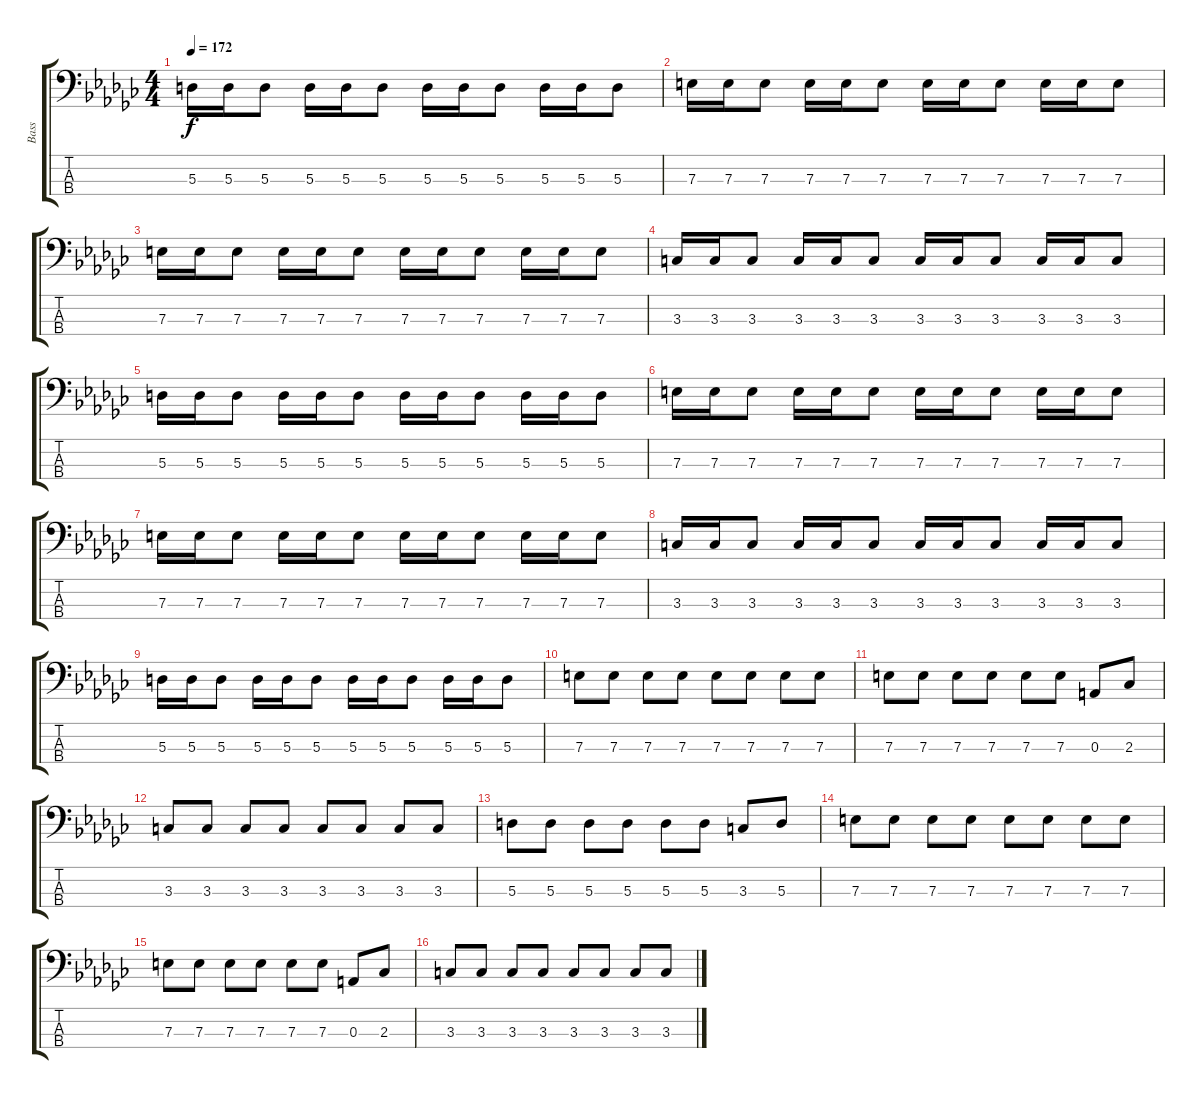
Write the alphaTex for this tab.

\track ("Bass" "Bass") {instrument electricbassfinger}
\staff {score tabs}
\tuning (G2 D2 A1 E1) {hide}
\ts (4 4)
\tempo 172
\clef f4
\ks ebminor
5.3.16{dy f} 5.3.16 5.3.8 5.3.16 5.3.16 5.3.8 5.3.16 5.3.16 5.3.8 5.3.16 5.3.16 5.3.8 |
7.3.16 7.3.16 7.3.8 7.3.16 7.3.16 7.3.8 7.3.16 7.3.16 7.3.8 7.3.16 7.3.16 7.3.8 |
7.3.16 7.3.16 7.3.8 7.3.16 7.3.16 7.3.8 7.3.16 7.3.16 7.3.8 7.3.16 7.3.16 7.3.8 |
3.3.16 3.3.16 3.3.8 3.3.16 3.3.16 3.3.8 3.3.16 3.3.16 3.3.8 3.3.16 3.3.16 3.3.8 |
5.3.16 5.3.16 5.3.8 5.3.16 5.3.16 5.3.8 5.3.16 5.3.16 5.3.8 5.3.16 5.3.16 5.3.8 |
7.3.16 7.3.16 7.3.8 7.3.16 7.3.16 7.3.8 7.3.16 7.3.16 7.3.8 7.3.16 7.3.16 7.3.8 |
7.3.16 7.3.16 7.3.8 7.3.16 7.3.16 7.3.8 7.3.16 7.3.16 7.3.8 7.3.16 7.3.16 7.3.8 |
3.3.16 3.3.16 3.3.8 3.3.16 3.3.16 3.3.8 3.3.16 3.3.16 3.3.8 3.3.16 3.3.16 3.3.8 |
5.3.16 5.3.16 5.3.8 5.3.16 5.3.16 5.3.8 5.3.16 5.3.16 5.3.8 5.3.16 5.3.16 5.3.8 |
7.3.8 7.3.8 7.3.8 7.3.8 7.3.8 7.3.8 7.3.8 7.3.8 |
7.3.8 7.3.8 7.3.8 7.3.8 7.3.8 7.3.8 0.3.8 2.3.8 |
3.3.8 3.3.8 3.3.8 3.3.8 3.3.8 3.3.8 3.3.8 3.3.8 |
5.3.8 5.3.8 5.3.8 5.3.8 5.3.8 5.3.8 3.3.8 5.3.8 |
7.3.8 7.3.8 7.3.8 7.3.8 7.3.8 7.3.8 7.3.8 7.3.8 |
7.3.8 7.3.8 7.3.8 7.3.8 7.3.8 7.3.8 0.3.8 2.3.8 |
3.3.8 3.3.8 3.3.8 3.3.8 3.3.8 3.3.8 3.3.8 3.3.8
